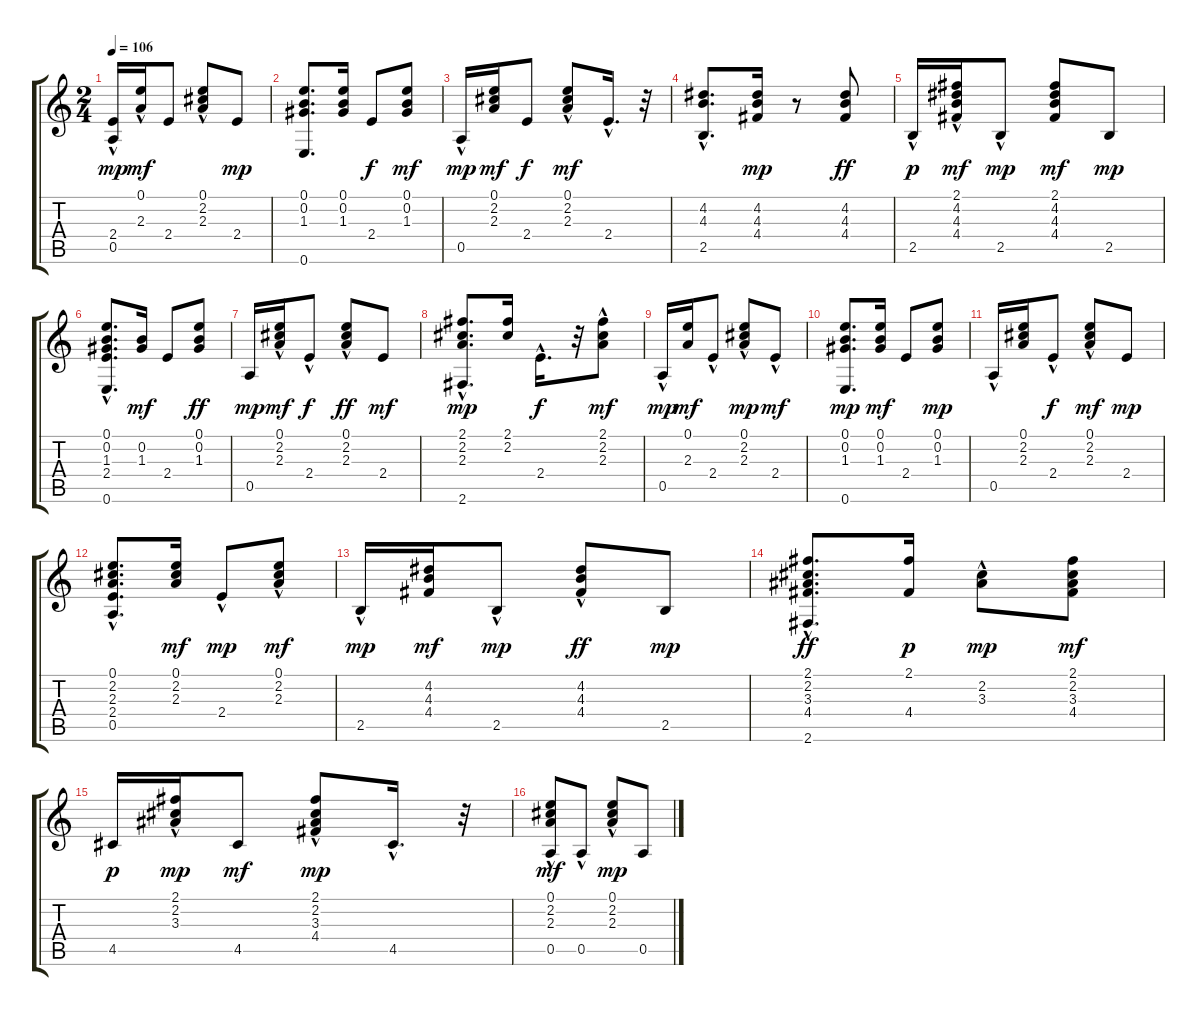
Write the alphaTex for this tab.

\track "" {instrument acousticguitarsteel}
\staff {score tabs}
\tuning (E4 B3 G3 D3 A2 E2) {hide}
\ts (2 4)
\tempo 106
\clef g2
\ks c
(2.4{hac} 0.5{hac}).16{dy mp} (0.1{hac} 2.3{hac}).16{dy mf} 2.4.8 (0.1 2.2{hac} 2.3).8 2.4.8{dy mp} |
(0.1 0.2 1.3 0.6).8{d} (0.1 0.2 1.3).16 2.4.8{dy f} (0.1 0.2 1.3).8{dy mf} |
0.5{hac}.16{dy mp} (0.1 2.2 2.3).16{dy mf} 2.4.8{dy f} (0.1 2.2{hac} 2.3).8{dy mf} 2.4{hac}.16{d} r.32 |
(4.2 4.3 2.5{hac}).8{d} (4.2 4.3 4.4).16{dy mp} r.8 (4.2 4.3 4.4).8{dy ff} |
2.5{hac}.16{dy p} (2.1{hac} 4.2 4.3 4.4{hac}).16{dy mf} 2.5{hac}.8{dy mp} (2.1 4.2 4.3 4.4).8{dy mf} 2.5.8{dy mp} |
(0.1 0.2 1.3 2.4{hac} 0.6).8{d} (0.2 1.3).16{dy mf} 2.4.8 (0.1 0.2 1.3).8{dy ff} |
0.5.16{dy mp} (0.1{hac} 2.2{hac} 2.3{hac}).16{dy mf} 2.4{hac}.8{dy f} (0.1 2.2{hac} 2.3{hac}).8{dy ff} 2.4.8{dy mf} |
(2.1 2.2 2.3{hac} 2.6{hac}).8{d dy mp} (2.1 2.2).16 2.4{hac}.16{d dy f} r.32 (2.1 2.2{hac} 2.3).8{dy mf} |
0.5{hac}.16{dy mp} (0.1 2.3).16{dy mf} 2.4{hac}.8 (0.1 2.2 2.3{hac}).8{dy mp} 2.4{hac}.8{dy mf} |
(0.1 0.2 1.3 0.6).8{d dy mp} (0.1 0.2 1.3).16{dy mf} 2.4.8 (0.1 0.2 1.3).8{dy mp} |
0.5{hac}.16 (0.1 2.2 2.3).16 2.4{hac}.8{dy f} (0.1{hac} 2.2{hac} 2.3{hac}).8{dy mf} 2.4.8{dy mp} |
(0.1 2.2 2.3 2.4{hac} 0.5).8{d} (0.1 2.2 2.3).16{dy mf} 2.4{hac}.8{dy mp} (0.1{hac} 2.2 2.3{hac}).8{dy mf} |
2.5{hac}.16{dy mp} (4.2 4.3 4.4).16{dy mf} 2.5{hac}.8{dy mp} (4.2 4.3{hac} 4.4{hac}).8{dy ff} 2.5.8{dy mp} |
(2.1{hac} 2.2{hac} 3.3{hac} 4.4{hac} 2.6{hac}).8{d dy ff} (2.1 4.4).16{dy p} (2.2 3.3{hac}).8{dy mp} (2.1 2.2 3.3 4.4).8{dy mf} |
4.5.16{dy p} (2.1 2.2{hac} 3.3).16{dy mp} 4.5.8{dy mf} (2.1{hac} 2.2{hac} 3.3{hac} 4.4{hac}).8{dy mp} 4.5{hac}.16{d} r.32 |
(0.1{hac} 2.2{hac} 2.3{hac} 0.5{hac}).8{dy mf} 0.5{hac}.8 (0.1{hac} 2.2 2.3{hac}).8{dy mp} 0.5.8
